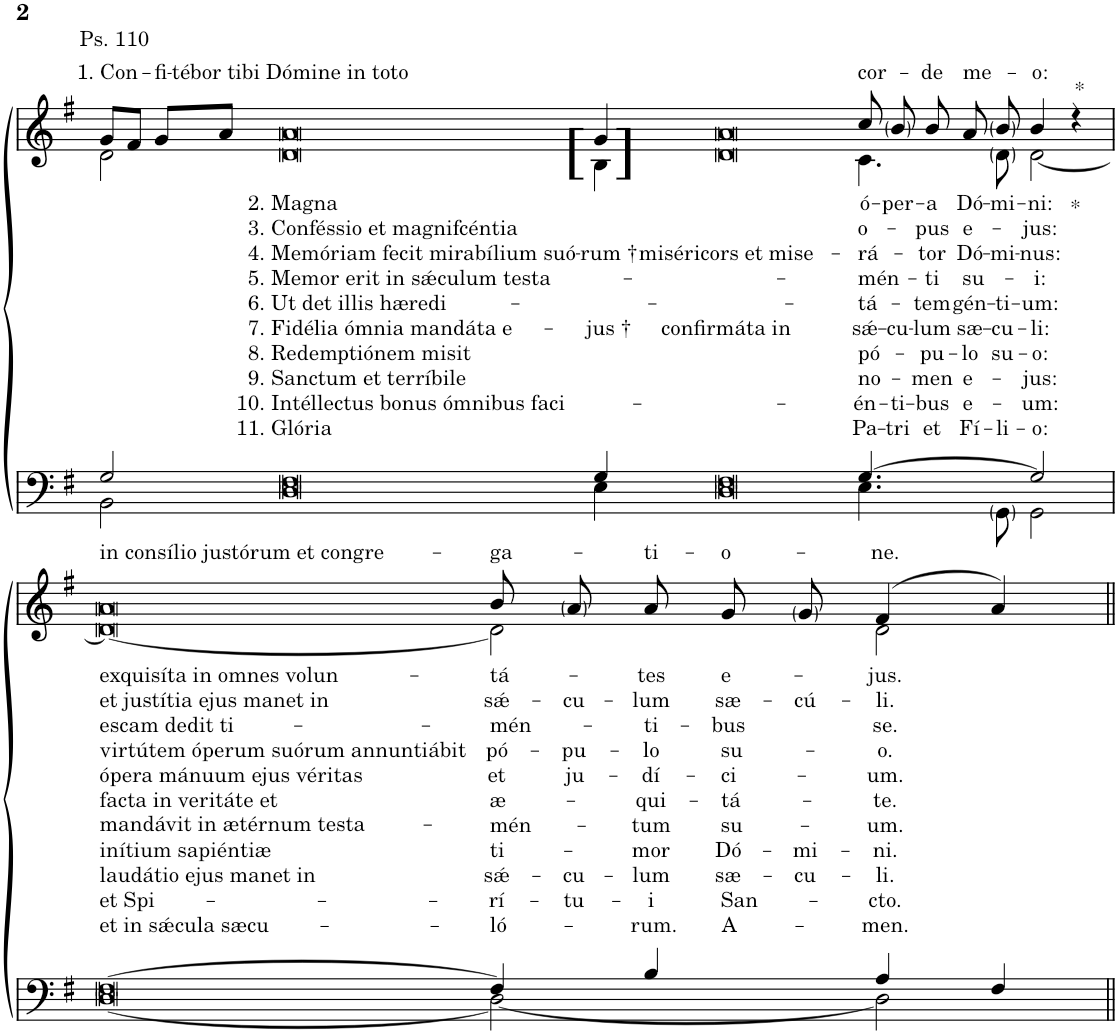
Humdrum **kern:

**kern	**kern	**text	**text	**text	**text	**text	**text	**text	**text	**text	**text	**text	**text
*part1	*part1	*part1	*part1	*part1	*part1	*part1	*part1	*part1	*part1	*part1	*part1	*part1	*part1
*staff2	*staff1	*staff1	*staff1	*staff1	*staff1	*staff1	*staff1	*staff1	*staff1	*staff1	*staff1	*staff1	*staff1
*I"Piano	*	*	*	*	*	*	*	*	*	*	*	*	*
*I'Pno.	*	*	*	*	*	*	*	*	*	*	*	*	*
!!LO:PB:g=z
*clefF4	*clefG2	*	*	*	*	*	*	*	*	*	*	*	*
*k[f#]	*k[f#]	*	*	*	*	*	*	*	*	*	*	*	*
*M25/8	*M25/8	*	*	*	*	*	*	*	*	*	*	*	*
=3	=3	=3	=3	=3	=3	=3	=3	=3	=3	=3	=3	=3	=3
*^	*	*	*	*	*	*	*	*	*	*	*	*	*
!	!	!LO:TX:a:t=Ps. 110	!	!	!	!	!	!	!	!	!	!	!	!
!	!	!	!LO:LY:a	!	!	!	!	!	!	!	!	!	!	!
*	*	*^	*	*	*	*	*	*	*	*	*	*	*	*
2G/	2BB\	8g/L	2d\	1. Con-	.	.	.	.	.	.	.	.	.	.	.
.	.	8f#/J	.	.	.	.	.	.	.	.	.	.	.	.	.
!	!	!	!	!LO:LY:a	!	!	!	!	!	!	!	!	!	!	!
.	.	8g/L	.	-fi-	.	.	.	.	.	.	.	.	.	.	.
.	.	8a/J	.	.	.	.	.	.	.	.	.	.	.	.	.
!	!	!	!	!LO:LY:a	!LO:LY:b	!LO:LY:b	!LO:LY:b	!LO:LY:b	!LO:LY:b	!LO:LY:b	!LO:LY:b	!LO:LY:b	!LO:LY:b	!LO:LY:b	!
0F#	0D	0a	0d	-tébor tibi Dómine in toto	2. Magna	3. Conféssio et magnifcéntia	4. Memóriam fecit mirabílium suó-	5. Memor erit in sǽculum testa-	6. Ut det illis hæredi-	7. Fidélia ómnia mandáta e-	8. Redemptiónem misit	9. Sanctum et terríbile	10. Intéllectus bonus ómnibus faci-	11. Glória	.
!	!	!LO:TX:a:t=]	!	!	!	!	!	!	!	!	!	!	!	!	!
!	!	!LO:TX:a:t=[	!	!	!	!	!	!	!	!	!	!	!	!	!
!	!	!	!	!	!	!	!LO:LY:b	!	!	!LO:LY:b	!	!	!	!	!
4G/	4E\	4g/	4B\	.	.	.	-rum †	.	.	-jus †	.	.	.	.	.
!	!	!	!	!	!	!	!LO:LY:b	!	!	!LO:LY:b	!	!	!	!	!
[4.F#	[4.D	[4.a	[4.d	.	.	.	miséricors et mise-	.	.	confirmáta in	.	.	.	.	.
8ryy	8ryy	8ryy	8ryy	.	.	.	.	.	.	.	.	.	.	.	.
!	!	!	!	!LO:LY:a	!LO:LY:b	!LO:LY:b	!LO:LY:b	!LO:LY:b	!LO:LY:b	!LO:LY:b	!LO:LY:b	!LO:LY:b	!LO:LY:b	!LO:LY:b	!
[4.G/	4.E\	8cc/	4.c\	cor-	ó-	o-	-rá-	-mén-	-tá-	sǽ-	pó-	no-	-én-	Pa-	.
!	!	!	!	!	!LO:LY:b	!	!	!	!	!LO:LY:b	!	!	!LO:LY:b	!LO:LY:b	!
.	.	8b/	.	.	per-	.	.	.	.	-cu-	.	.	ti-	tri	.
!	!	!	!	!LO:LY:a	!LO:LY:b	!LO:LY:b	!LO:LY:b	!LO:LY:b	!LO:LY:b	!LO:LY:b	!LO:LY:b	!LO:LY:b	!LO:LY:b	!LO:LY:b	!
.	.	8b/	.	-de	-a	-pus	-tor	-ti	-tem	-lum	-pu-	-men	-bus	et	.
!	!	!	!	!LO:LY:a	!LO:LY:b	!LO:LY:b	!LO:LY:b	!LO:LY:b	!LO:LY:b	!LO:LY:b	!LO:LY:b	!LO:LY:b	!LO:LY:b	!LO:LY:b	!
8ryy	8ryy	8a/	8ryy	me-	Dó-	e-	Dó-	su-	gén-	sæ-	-lo	e-	e-	Fí-	.
!	!	!	!	!	!LO:LY:b	!	!LO:LY:b	!	!LO:LY:b	!LO:LY:b	!LO:LY:b	!	!	!LO:LY:b	!
8ryy	8GG\	8b/	8d\	.	-mi-	.	-mi-	.	-ti-	-cu-	su-	.	.	-li-	.
!	!	!	!	!LO:LY:a	!LO:LY:b	!LO:LY:b	!LO:LY:b	!LO:LY:b	!LO:LY:b	!LO:LY:b	!LO:LY:b	!LO:LY:b	!LO:LY:b	!LO:LY:b	!
2G/]	2GG\	4b/	[2d\	o:	-ni:	-jus:	-nus:	-i:	-um:	-li:	-o:	-jus:	-um:	-o:	.
!	!	!LO:TX:a:t=*	!	!	!	!	!	!	!	!	!	!	!	!	!
!	!	!LO:TX:b:t=*	!	!	!	!	!	!	!	!	!	!	!	!	!
.	.	4r	.	.	.	.	.	.	.	.	.	.	.	.	.
!!LO:LB:g=z	!!
=4	=4	=4	=4	=4	=4	=4	=4	=4	=4	=4	=4	=4	=4	=4	=4
!	!	!	!	!LO:LY:a	!LO:LY:b	!LO:LY:b	!LO:LY:b	!LO:LY:b	!LO:LY:b	!LO:LY:b	!LO:LY:b	!LO:LY:b	!LO:LY:b	!LO:LY:b	!LO:LY:b
[0F#	[0D	0a	0d_	in consílio justórum et congre-	exquisíta in omnes volun-	et justítia ejus manet in	escam dedit ti-	virtútem óperum suórum annuntiábit	ópera mánuum ejus véritas	facta in veritáte et	mandávit in ætérnum testa-	inítium sapiéntiæ	laudátio ejus manet in	et Spi-	et in sǽcula sæcu-
8%13F#]	8%13D]	8%13a]	8%13d]	.	.	.	.	.	.	.	.	.	.	.	.
!	!	!	!	!LO:LY:a	!LO:LY:b	!LO:LY:b	!LO:LY:b	!LO:LY:b	!LO:LY:b	!LO:LY:b	!LO:LY:b	!LO:LY:b	!LO:LY:b	!LO:LY:b	!LO:LY:b
4F#/]	2D\_	8b/	2d\]	ga-	-tá-	sǽ-	-mén-	pó-	et	æ-	-mén-	ti-	sǽ-	-rí-	-ló-
!	!	!	!	!	!	!LO:LY:b	!	!LO:LY:b	!LO:LY:b	!	!	!	!LO:LY:b	!LO:LY:b	!
.	.	8a/	.	.	.	-cu-	.	-pu-	ju-	.	.	.	-cu-	-tu-	.
!	!	!	!	!LO:LY:a	!LO:LY:b	!LO:LY:b	!LO:LY:b	!LO:LY:b	!LO:LY:b	!LO:LY:b	!LO:LY:b	!LO:LY:b	!LO:LY:b	!LO:LY:b	!LO:LY:b
4B/	.	8a/	.	ti-	-tes	-lum	-ti-	-lo	-dí-	-qui-	-tum	-mor	-lum	-i	-rum.
!	!	!	!	!LO:LY:a	!LO:LY:b	!LO:LY:b	!LO:LY:b	!LO:LY:b	!LO:LY:b	!LO:LY:b	!LO:LY:b	!LO:LY:b	!LO:LY:b	!LO:LY:b	!LO:LY:b
.	.	8g/	.	-o-	e-	sæ-	-bus	su-	-ci-	-tá-	su-	Dó-	sæ-	San-	A-
!	!	!	!	!	!	!LO:LY:b	!	!	!	!	!	!LO:LY:b	!LO:LY:b	!	!
8ryy	8ryy	8g/	8ryy	.	.	-cú-	.	.	.	.	.	-mi-	-cu-	.	.
!	!	!	!	!LO:LY:a	!LO:LY:b	!LO:LY:b	!LO:LY:b	!LO:LY:b	!LO:LY:b	!LO:LY:b	!LO:LY:b	!LO:LY:b	!LO:LY:b	!LO:LY:b	!LO:LY:b
4A/	2D\]	(4f#/	2d\	-ne.	-jus.	-li.	se.	-o.	-um.	-te.	-um.	-ni.	-li.	-cto.	-men.
4F#/	.	4a/)	.	.	.	.	.	.	.	.	.	.	.	.	.
*v	*v	*	*	*	*	*	*	*	*	*	*	*	*	*	*
*	*v	*v	*	*	*	*	*	*	*	*	*	*	*	*
=||	=||	=||	=||	=||	=||	=||	=||	=||	=||	=||	=||	=||	=||
*-	*-	*-	*-	*-	*-	*-	*-	*-	*-	*-	*-	*-	*-
